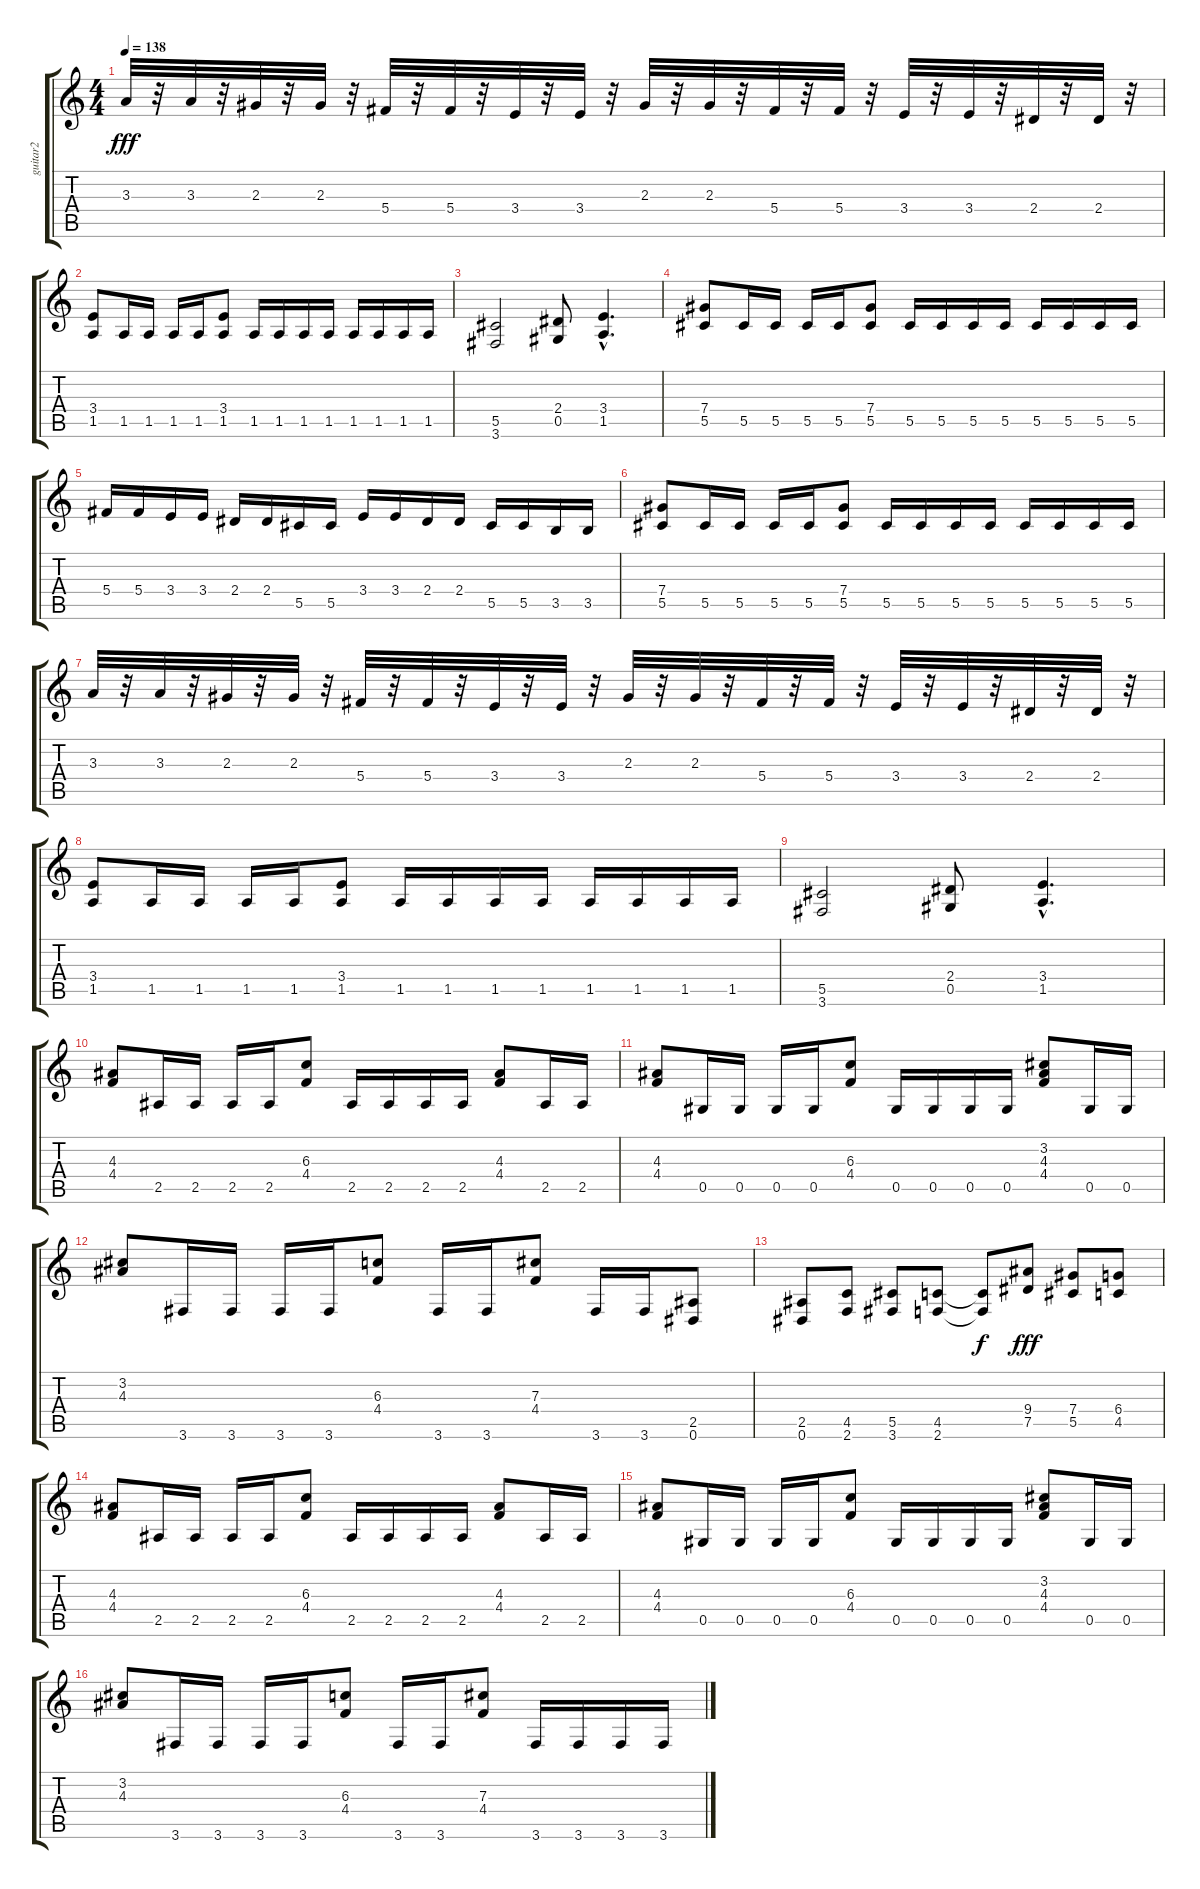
\track ("guitar2" "guitar2") {instrument distortionguitar}
\staff {score tabs}
\tuning (Eb4 Bb3 Gb3 Db3 Ab2 Eb2) {hide}
\ts (4 4)
\tempo 138
\clef g2
\ks c
3.3.32{dy fff} r.32 3.3.32 r.32 2.3.32 r.32 2.3.32 r.32 5.4.32 r.32 5.4.32 r.32 3.4.32 r.32 3.4.32 r.32 2.3.32 r.32 2.3.32 r.32 5.4.32 r.32 5.4.32 r.32 3.4.32 r.32 3.4.32 r.32 2.4.32 r.32 2.4.32 r.32 |
(3.4 1.5).8 1.5.16 1.5.16 1.5.16 1.5.16 (3.4 1.5).8 1.5.16 1.5.16 1.5.16 1.5.16 1.5.16 1.5.16 1.5.16 1.5.16 |
(5.5 3.6).2 (2.4 0.5).8 (3.4{hac} 1.5{hac}).4{d} |
(7.4 5.5).8 5.5.16 5.5.16 5.5.16 5.5.16 (7.4 5.5).8 5.5.16 5.5.16 5.5.16 5.5.16 5.5.16 5.5.16 5.5.16 5.5.16 |
5.4.16 5.4.16 3.4.16 3.4.16 2.4.16 2.4.16 5.5.16 5.5.16 3.4.16 3.4.16 2.4.16 2.4.16 5.5.16 5.5.16 3.5.16 3.5.16 |
(7.4 5.5).8 5.5.16 5.5.16 5.5.16 5.5.16 (7.4 5.5).8 5.5.16 5.5.16 5.5.16 5.5.16 5.5.16 5.5.16 5.5.16 5.5.16 |
3.3.32 r.32 3.3.32 r.32 2.3.32 r.32 2.3.32 r.32 5.4.32 r.32 5.4.32 r.32 3.4.32 r.32 3.4.32 r.32 2.3.32 r.32 2.3.32 r.32 5.4.32 r.32 5.4.32 r.32 3.4.32 r.32 3.4.32 r.32 2.4.32 r.32 2.4.32 r.32 |
(3.4 1.5).8 1.5.16 1.5.16 1.5.16 1.5.16 (3.4 1.5).8 1.5.16 1.5.16 1.5.16 1.5.16 1.5.16 1.5.16 1.5.16 1.5.16 |
(5.5 3.6).2 (2.4 0.5).8 (3.4{hac} 1.5{hac}).4{d} |
(4.3 4.4).8 2.5.16 2.5.16 2.5.16 2.5.16 (6.3 4.4).8 2.5.16 2.5.16 2.5.16 2.5.16 (4.3 4.4).8 2.5.16 2.5.16 |
(4.3 4.4).8 0.5.16 0.5.16 0.5.16 0.5.16 (6.3 4.4).8 0.5.16 0.5.16 0.5.16 0.5.16 (3.2 4.3 4.4).8 0.5.16 0.5.16 |
(3.2 4.3).8 3.6.16 3.6.16 3.6.16 3.6.16 (6.3 4.4).8 3.6.16 3.6.16 (7.3 4.4).8 3.6.16 3.6.16 (2.5 0.6).8 |
(2.5 0.6).8 (4.5 2.6).8 (5.5 3.6).8 (4.5 2.6).8 (4.5{t} 2.6{t}).8{dy f} (9.4 7.5).8{dy fff} (7.4 5.5).8 (6.4 4.5).8 |
(4.3 4.4).8 2.5.16 2.5.16 2.5.16 2.5.16 (6.3 4.4).8 2.5.16 2.5.16 2.5.16 2.5.16 (4.3 4.4).8 2.5.16 2.5.16 |
(4.3 4.4).8 0.5.16 0.5.16 0.5.16 0.5.16 (6.3 4.4).8 0.5.16 0.5.16 0.5.16 0.5.16 (3.2 4.3 4.4).8 0.5.16 0.5.16 |
(3.2 4.3).8 3.6.16 3.6.16 3.6.16 3.6.16 (6.3 4.4).8 3.6.16 3.6.16 (7.3 4.4).8 3.6.16 3.6.16 3.6.16 3.6.16
